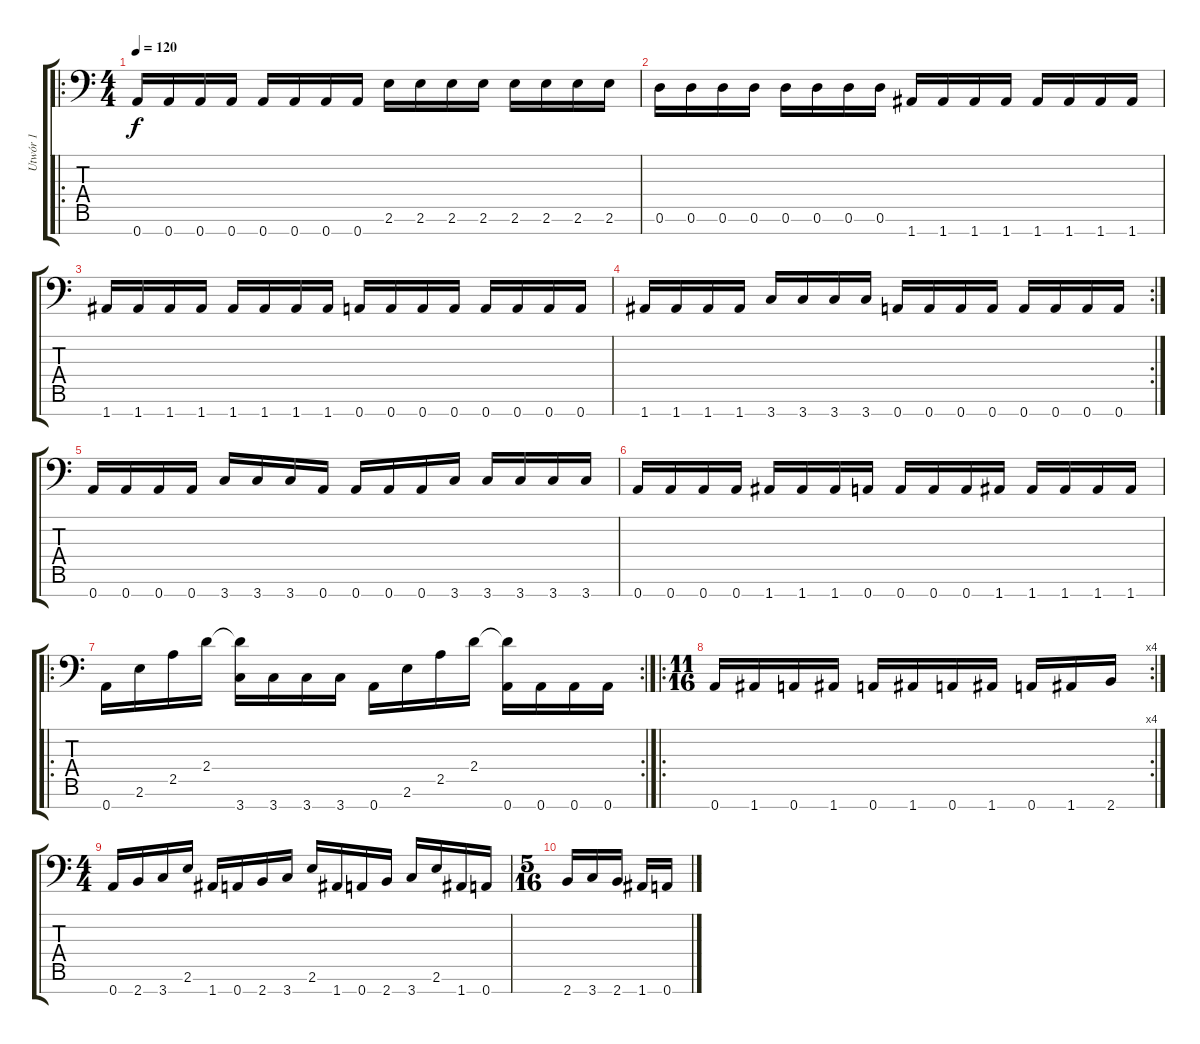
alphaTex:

\track ("Utwór 1" "Utwór 1") {instrument distortionguitar}
\staff {score tabs}
\tuning (D4 A3 F3 C3 G2 D2 A1) {hide}
\ro
\ts (4 4)
\tempo 120
\clef f4
\ks c
0.7.16{dy f instrument distortionguitar} 0.7.16 0.7.16 0.7.16 0.7.16 0.7.16 0.7.16 0.7.16 2.6.16 2.6.16 2.6.16 2.6.16 2.6.16 2.6.16 2.6.16 2.6.16 |
0.6.16 0.6.16 0.6.16 0.6.16 0.6.16 0.6.16 0.6.16 0.6.16 1.7.16 1.7.16 1.7.16 1.7.16 1.7.16 1.7.16 1.7.16 1.7.16 |
1.7.16 1.7.16 1.7.16 1.7.16 1.7.16 1.7.16 1.7.16 1.7.16 0.7.16 0.7.16 0.7.16 0.7.16 0.7.16 0.7.16 0.7.16 0.7.16 |
\rc 2
1.7.16 1.7.16 1.7.16 1.7.16 3.7.16 3.7.16 3.7.16 3.7.16 0.7.16 0.7.16 0.7.16 0.7.16 0.7.16 0.7.16 0.7.16 0.7.16 |
0.7.16 0.7.16 0.7.16 0.7.16 3.7.16 3.7.16 3.7.16 0.7.16 0.7.16 0.7.16 0.7.16 3.7.16 3.7.16 3.7.16 3.7.16 3.7.16 |
0.7.16 0.7.16 0.7.16 0.7.16 1.7.16 1.7.16 1.7.16 0.7.16 0.7.16 0.7.16 0.7.16 1.7.16 1.7.16 1.7.16 1.7.16 1.7.16 |
\ro
\rc 2
0.7.16 2.6.16 2.5.16 2.4.16 (2.4{t} 3.7).16 3.7.16 3.7.16 3.7.16 0.7.16 2.6.16 2.5.16 2.4.16 (2.4{t} 0.7).16 0.7.16 0.7.16 0.7.16 |
\ro
\rc 4
\ts (11 16)
0.7.16 1.7.16 0.7.16 1.7.16 0.7.16 1.7.16 0.7.16 1.7.16 0.7.16 1.7.16 2.7.16 |
\ts (4 4)
0.7.16 2.7.16 3.7.16 2.6.16 1.7.16 0.7.16 2.7.16 3.7.16 2.6.16 1.7.16 0.7.16 2.7.16 3.7.16 2.6.16 1.7.16 0.7.16 |
\ts (5 16)
2.7.16 3.7.16 2.7.16 1.7.16 0.7.16
